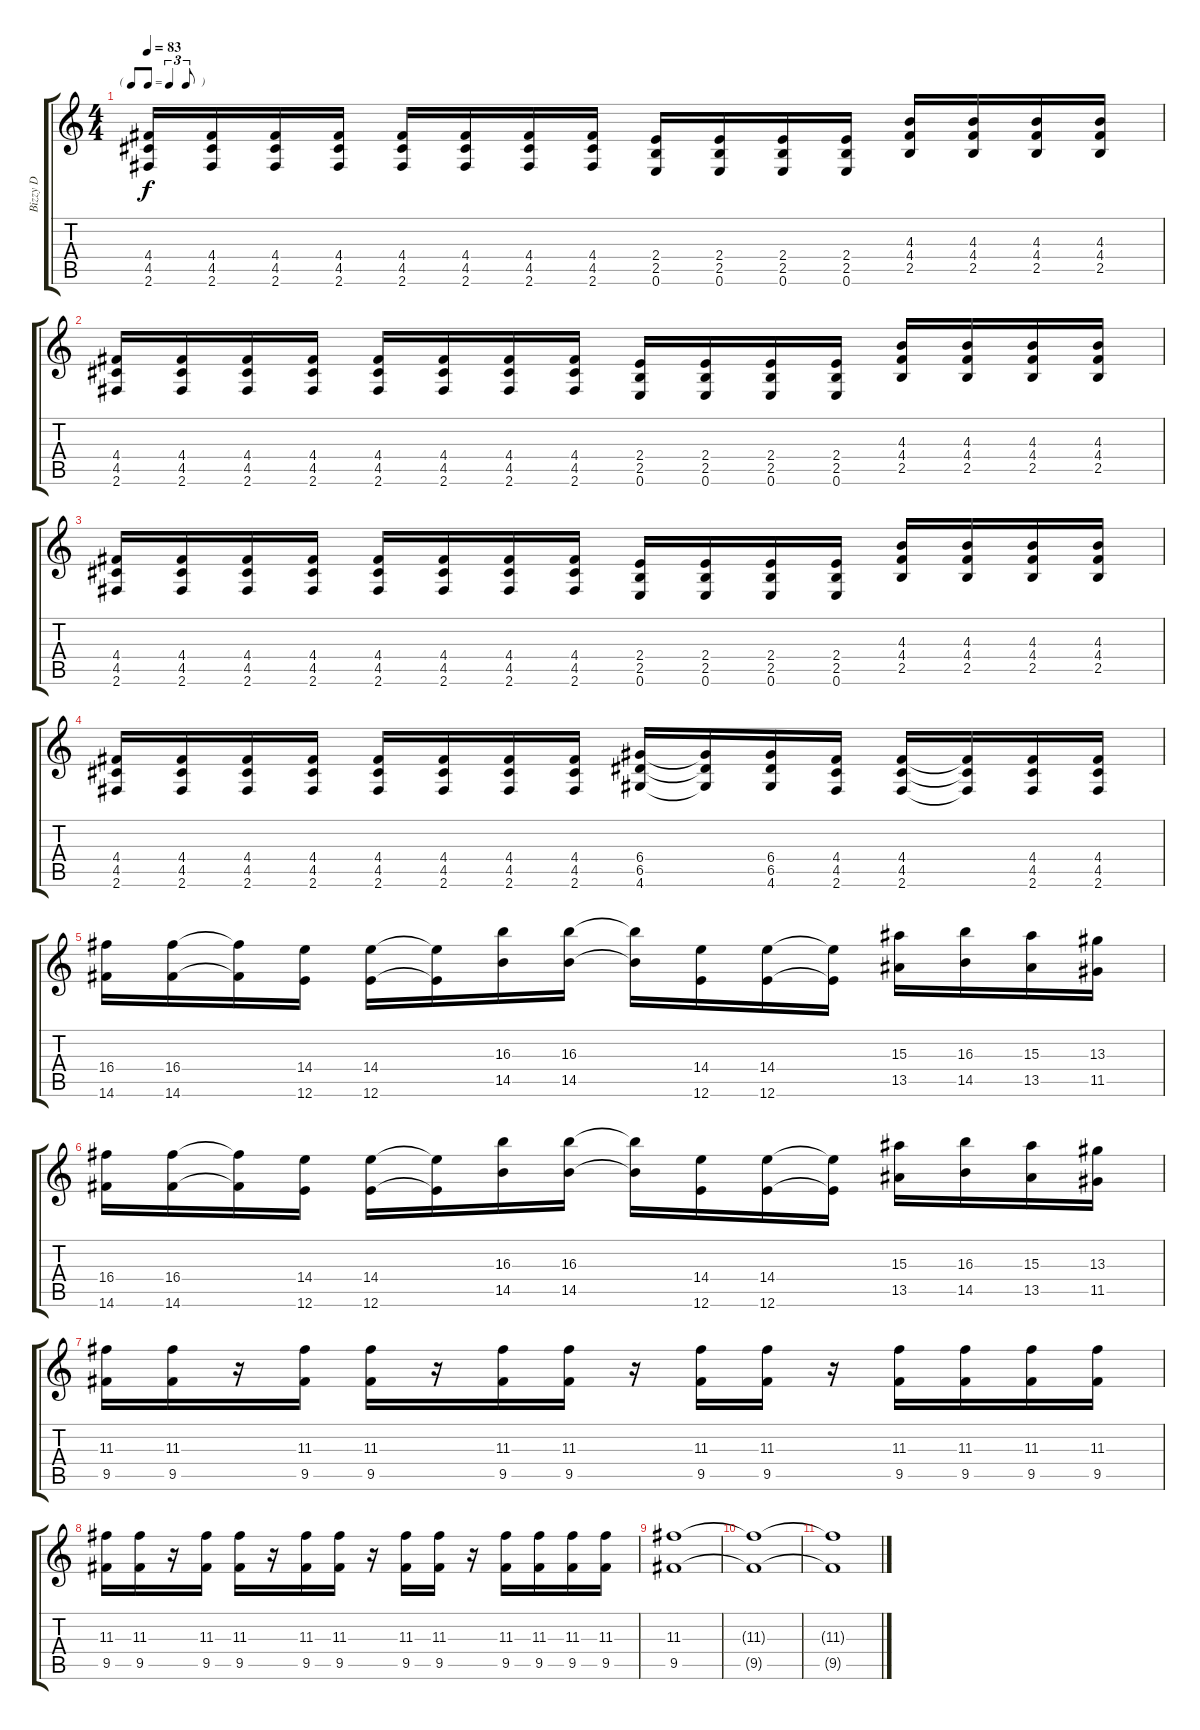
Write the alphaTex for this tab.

\track ("Bizzy D" "Bizzy D") {instrument distortionguitar}
\staff {score tabs}
\tuning (E4 B3 G3 D3 A2 E2) {hide}
\ts (4 4)
\tf triplet8th
\tempo 83
\clef g2
\ks c
(4.4 4.5 2.6).16{dy f} (4.4 4.5 2.6).16 (4.4 4.5 2.6).16 (4.4 4.5 2.6).16 (4.4 4.5 2.6).16 (4.4 4.5 2.6).16 (4.4 4.5 2.6).16 (4.4 4.5 2.6).16 (2.4 2.5 0.6).16 (2.4 2.5 0.6).16 (2.4 2.5 0.6).16 (2.4 2.5 0.6).16 (4.3 4.4 2.5).16 (4.3 4.4 2.5).16 (4.3 4.4 2.5).16 (4.3 4.4 2.5).16 |
(4.4 4.5 2.6).16 (4.4 4.5 2.6).16 (4.4 4.5 2.6).16 (4.4 4.5 2.6).16 (4.4 4.5 2.6).16 (4.4 4.5 2.6).16 (4.4 4.5 2.6).16 (4.4 4.5 2.6).16 (2.4 2.5 0.6).16 (2.4 2.5 0.6).16 (2.4 2.5 0.6).16 (2.4 2.5 0.6).16 (4.3 4.4 2.5).16 (4.3 4.4 2.5).16 (4.3 4.4 2.5).16 (4.3 4.4 2.5).16 |
(4.4 4.5 2.6).16 (4.4 4.5 2.6).16 (4.4 4.5 2.6).16 (4.4 4.5 2.6).16 (4.4 4.5 2.6).16 (4.4 4.5 2.6).16 (4.4 4.5 2.6).16 (4.4 4.5 2.6).16 (2.4 2.5 0.6).16 (2.4 2.5 0.6).16 (2.4 2.5 0.6).16 (2.4 2.5 0.6).16 (4.3 4.4 2.5).16 (4.3 4.4 2.5).16 (4.3 4.4 2.5).16 (4.3 4.4 2.5).16 |
(4.4 4.5 2.6).16 (4.4 4.5 2.6).16 (4.4 4.5 2.6).16 (4.4 4.5 2.6).16 (4.4 4.5 2.6).16 (4.4 4.5 2.6).16 (4.4 4.5 2.6).16 (4.4 4.5 2.6).16 (6.4 6.5 4.6).16 (6.4{t} 6.5{t} 4.6{t}).16 (6.4 6.5 4.6).16 (4.4 4.5 2.6).16 (4.4 4.5 2.6).16 (4.4{t} 4.5{t} 2.6{t}).16 (4.4 4.5 2.6).16 (4.4 4.5 2.6).16 |
(16.4 14.6).16 (16.4 14.6).16 (16.4{t} 14.6{t}).16 (14.4 12.6).16 (14.4 12.6).16 (14.4{t} 12.6{t}).16 (16.3 14.5).16 (16.3 14.5).16 (16.3{t} 14.5{t}).16 (14.4 12.6).16 (14.4 12.6).16 (14.4{t} 12.6{t}).16 (15.3 13.5).16 (16.3 14.5).16 (15.3 13.5).16 (13.3 11.5).16 |
(16.4 14.6).16 (16.4 14.6).16 (16.4{t} 14.6{t}).16 (14.4 12.6).16 (14.4 12.6).16 (14.4{t} 12.6{t}).16 (16.3 14.5).16 (16.3 14.5).16 (16.3{t} 14.5{t}).16 (14.4 12.6).16 (14.4 12.6).16 (14.4{t} 12.6{t}).16 (15.3 13.5).16 (16.3 14.5).16 (15.3 13.5).16 (13.3 11.5).16 |
(11.3 9.5).16{volume 13} (11.3 9.5).16 r.16 (11.3 9.5).16 (11.3 9.5).16 r.16 (11.3 9.5).16 (11.3 9.5).16 r.16 (11.3 9.5).16 (11.3 9.5).16 r.16 (11.3 9.5).16 (11.3 9.5).16 (11.3 9.5).16 (11.3 9.5).16 |
(11.3 9.5).16 (11.3 9.5).16 r.16 (11.3 9.5).16 (11.3 9.5).16 r.16 (11.3 9.5).16 (11.3 9.5).16 r.16 (11.3 9.5).16 (11.3 9.5).16 r.16 (11.3 9.5).16 (11.3 9.5).16 (11.3 9.5).16 (11.3 9.5).16 |
(11.3 9.5).1{volume 0} |
(11.3{t} 9.5{t}).1 |
(11.3{t} 9.5{t}).1
